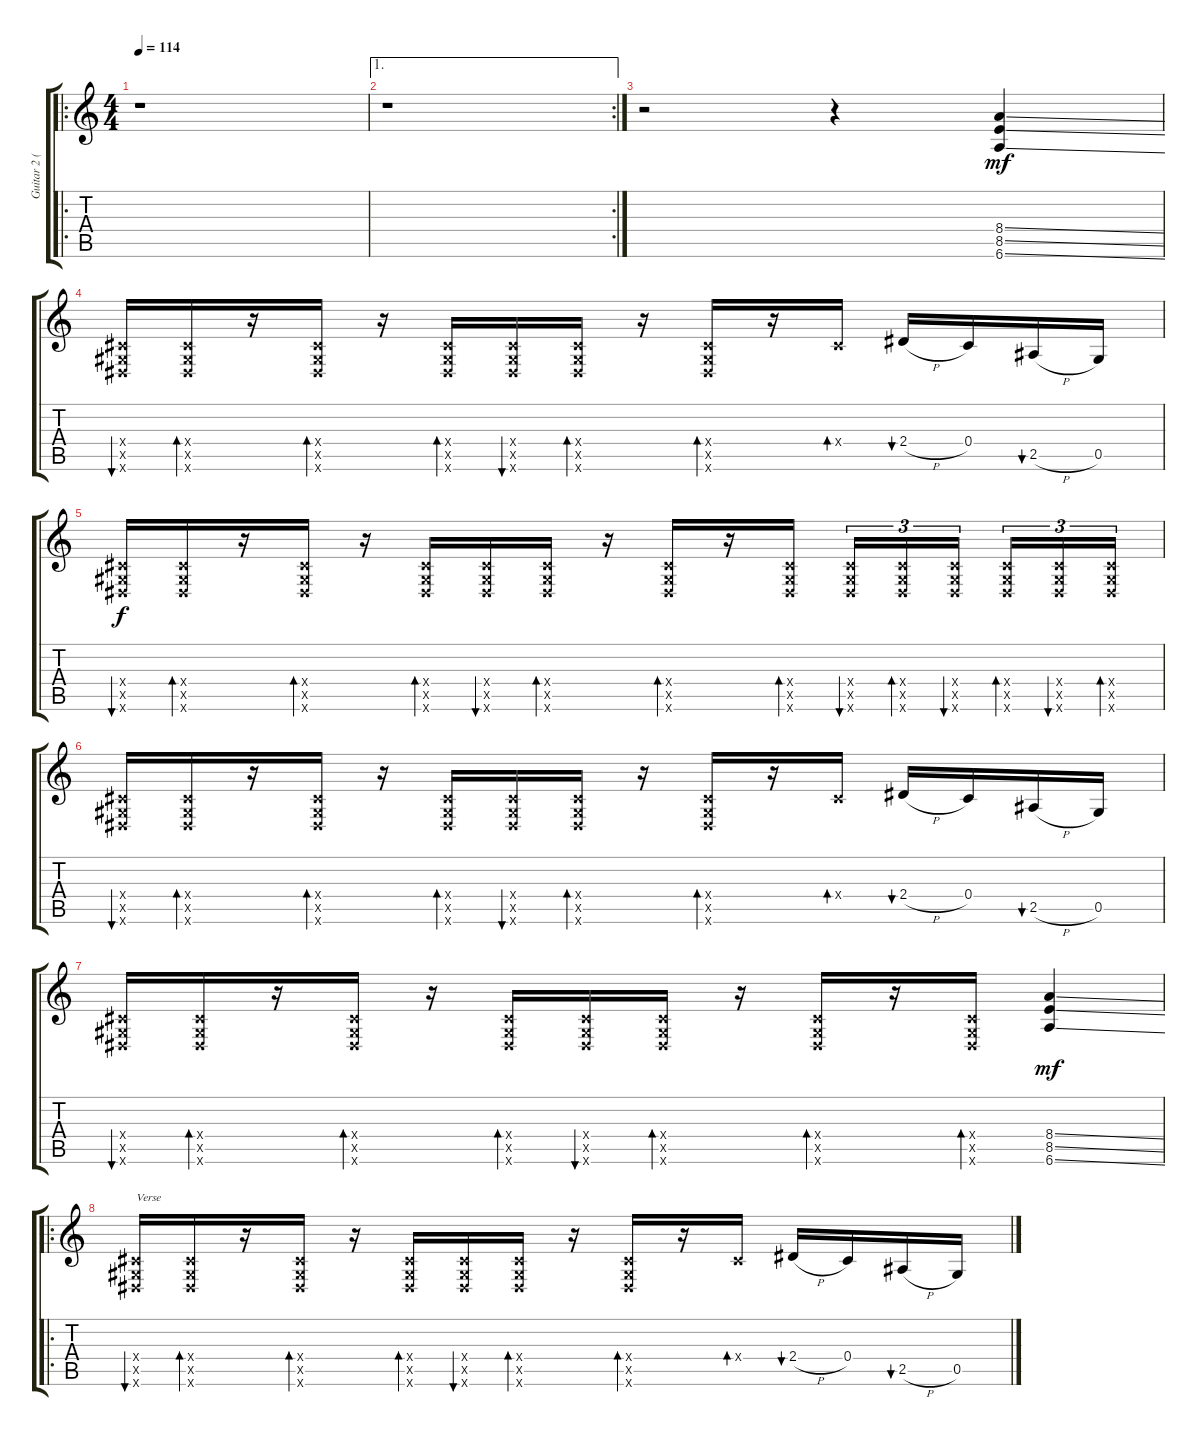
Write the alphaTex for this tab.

\track ("Guitar 2 (Marty Friedman)" "Guitar 2 (") {instrument distortionguitar}
\staff {score tabs}
\tuning (Eb4 Bb3 Gb3 Db3 Ab2 Eb2) {hide}
\ro
\ts (4 4)
\tempo 114
\clef g2
\ks c
r.1{dy mf instrument distortionguitar} |
\ae 1
\rc 2
r.1 |
r.2 r.4 (8.4{ss} 8.5{ss} 6.6{ss}).4 |
(0.4{x} 0.5{x} 0.6{x}).16{bu 30} (0.4{x} 0.5{x} 0.6{x}).16{bd 30} r.16 (0.4{x} 0.5{x} 0.6{x}).16{bd 30} r.16 (0.4{x} 0.5{x} 0.6{x}).16{bd 30} (0.4{x} 0.5{x} 0.6{x}).16{bu 30} (0.4{x} 0.5{x} 0.6{x}).16{bd 30} r.16 (0.4{x} 0.5{x} 0.6{x}).16{bd 30} r.16 0.4{x}.16{bd 30} 2.4{h}.16{bu 30} 0.4.16 2.5{h}.16{bu 30} 0.5.16 |
(0.4{x} 0.5{x} 0.6{x}).16{bu 30 dy f} (0.4{x} 0.5{x} 0.6{x}).16{bd 30} r.16 (0.4{x} 0.5{x} 0.6{x}).16{bd 30} r.16 (0.4{x} 0.5{x} 0.6{x}).16{bd 30} (0.4{x} 0.5{x} 0.6{x}).16{bu 30} (0.4{x} 0.5{x} 0.6{x}).16{bd 30} r.16 (0.4{x} 0.5{x} 0.6{x}).16{bd 30} r.16 (0.4{x} 0.5{x} 0.6{x}).16{bd 30} (0.4{x} 0.5{x} 0.6{x}).16{tu (3 2) bu 30} (0.4{x} 0.5{x} 0.6{x}).16{tu (3 2) bd 30} (0.4{x} 0.5{x} 0.6{x}).16{tu (3 2) bu 30} (0.4{x} 0.5{x} 0.6{x}).16{tu (3 2) bd 30} (0.4{x} 0.5{x} 0.6{x}).16{tu (3 2) bu 30} (0.4{x} 0.5{x} 0.6{x}).16{tu (3 2) bd 30} |
(0.4{x} 0.5{x} 0.6{x}).16{bu 30} (0.4{x} 0.5{x} 0.6{x}).16{bd 30} r.16 (0.4{x} 0.5{x} 0.6{x}).16{bd 30} r.16 (0.4{x} 0.5{x} 0.6{x}).16{bd 30} (0.4{x} 0.5{x} 0.6{x}).16{bu 30} (0.4{x} 0.5{x} 0.6{x}).16{bd 30} r.16 (0.4{x} 0.5{x} 0.6{x}).16{bd 30} r.16 0.4{x}.16{bd 30} 2.4{h}.16{bu 30} 0.4.16 2.5{h}.16{bu 30} 0.5.16 |
(0.4{x} 0.5{x} 0.6{x}).16{bu 30} (0.4{x} 0.5{x} 0.6{x}).16{bd 30} r.16 (0.4{x} 0.5{x} 0.6{x}).16{bd 30} r.16 (0.4{x} 0.5{x} 0.6{x}).16{bd 30} (0.4{x} 0.5{x} 0.6{x}).16{bu 30} (0.4{x} 0.5{x} 0.6{x}).16{bd 30} r.16 (0.4{x} 0.5{x} 0.6{x}).16{bd 30} r.16 (0.4{x} 0.5{x} 0.6{x}).16{bd 30} (8.4{ss} 8.5{ss} 6.6{ss}).4{dy mf} |
\ro
(0.4{x} 0.5{x} 0.6{x}).16{bu 30 txt "Verse"} (0.4{x} 0.5{x} 0.6{x}).16{bd 30} r.16 (0.4{x} 0.5{x} 0.6{x}).16{bd 30} r.16 (0.4{x} 0.5{x} 0.6{x}).16{bd 30} (0.4{x} 0.5{x} 0.6{x}).16{bu 30} (0.4{x} 0.5{x} 0.6{x}).16{bd 30} r.16 (0.4{x} 0.5{x} 0.6{x}).16{bd 30} r.16 0.4{x}.16{bd 30} 2.4{h}.16{bu 30} 0.4.16 2.5{h}.16{bu 30} 0.5.16
